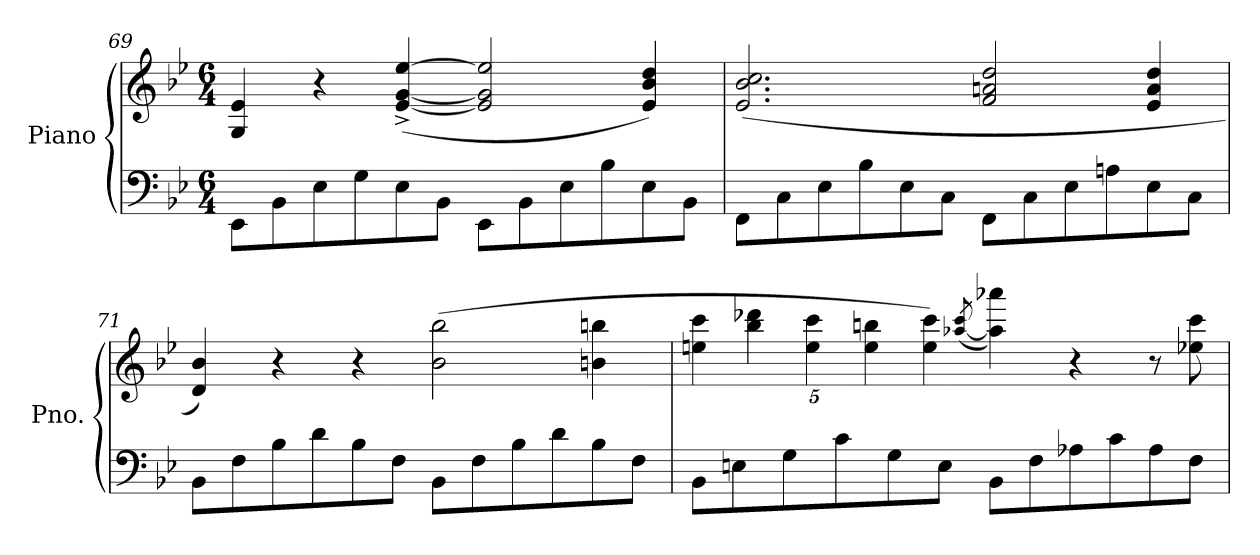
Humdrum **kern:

**kern	**kern
*part1	*part1
*staff2	*staff1
*I"Piano	*
*I'Pno.	*
*clefF4	*clefG2
*k[b-e-]	*k[b-e-]
*M6/4	*M6/4
=69	=69
8EE-\L	4G/ 4e-/
8BB-\	.
8E-\	4r
8G\	.
8E-\	(<[4e-/^ [4g/^ [4ee-/^
8BB-\J	.
8EE-\L	2e-/] 2g/] 2ee-/]
8BB-\	.
8E-\	.
8B-\	.
8E-\	4e-/ 4b-/ 4dd/)
8BB-\J	.
=70	=70
8FF\L	(<2.e-/ 2.b-/ 2.cc/
8C\	.
8E-\	.
8B-\	.
8E-\	.
8C\J	.
8FF\L	2f/ 2an/ 2dd/
8C\	.
8E-\	.
8An\	.
8E-\	4e-/ 4a/ 4dd/
8C\J	.
=71	=71
8BB-\L	4d/ 4b-/)
8F\	.
8B-\	4r
8d\	.
8B-\	4r
8F\J	.
8BB-\L	(>2b-\ 2bb-\
8F\	.
8B-\	.
8d\	.
8B-\	4bn\ 4bbn\
8F\J	.
!!LO:LB:g=z
=72	=72
*	*Xbrackettup
8BB-\L	20%3een\ 20%3ccc\
8En\	.
.	20%3bb-\ 20%3ddd-X\
8G\	.
.	20%3ee\ 20%3ccc\
8c\	.
.	20%3ee\ 20%3bbn\
8G\	.
.	20%3ee\ 20%3ccc\)
8E\J	.
.	(>[8qaa-X/ 8qccc/
8BB-\L	4aa-\] 4aaa-X\)
8F\	.
8A-X\	4r
8c\	.
8A-\	8r
8F\J	8ee-X\ 8ccc\
=	=
*-	*-
